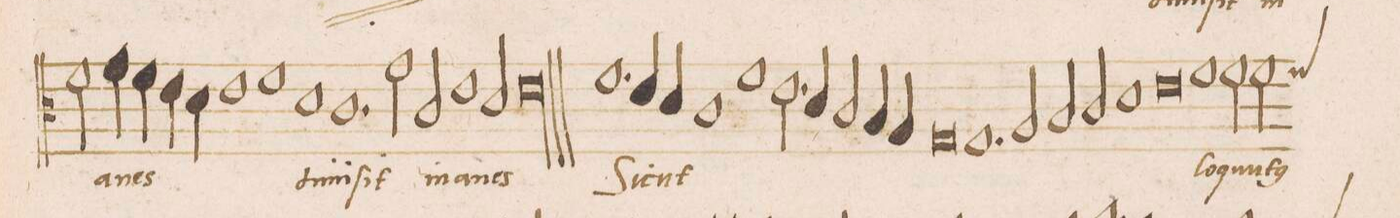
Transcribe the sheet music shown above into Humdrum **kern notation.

**kern	**text
*I"ALTVS	*
*clefC3	*
*k[]	*
*met(C|)	*
*M2/1	*
4g\	-nes
4f\	.
4e\	.
4d\	.
1e	.
=138-	=138-
1f	.
1d	di-
=139-	=139-
1.c	-mi-
2g\	-ſit
=140-	=140-
2c/	in-
1e	-a-
2d/	-nes
=141-	=141-
0e\l	.
=142||	=142||
1.f	Si-
4e/	-cut
4d/	.
=143-	=143-
1c	.
1f	.
=144-	=144-
2.e\	.
4d/	.
2c/	.
4B/	.
4A/	.
=145-	=145-
0G	.
=146-	=146-
1.G	.
2A/	.
=147-	=147-
2B/	.
2c/	.
1d	.
=148-	=148-
0e	.
=149-	=149-
1f	lo-
2f\	-qu-
2f\	-ut(us)
*custos:f	*
=150-	=150-
*-	*-
